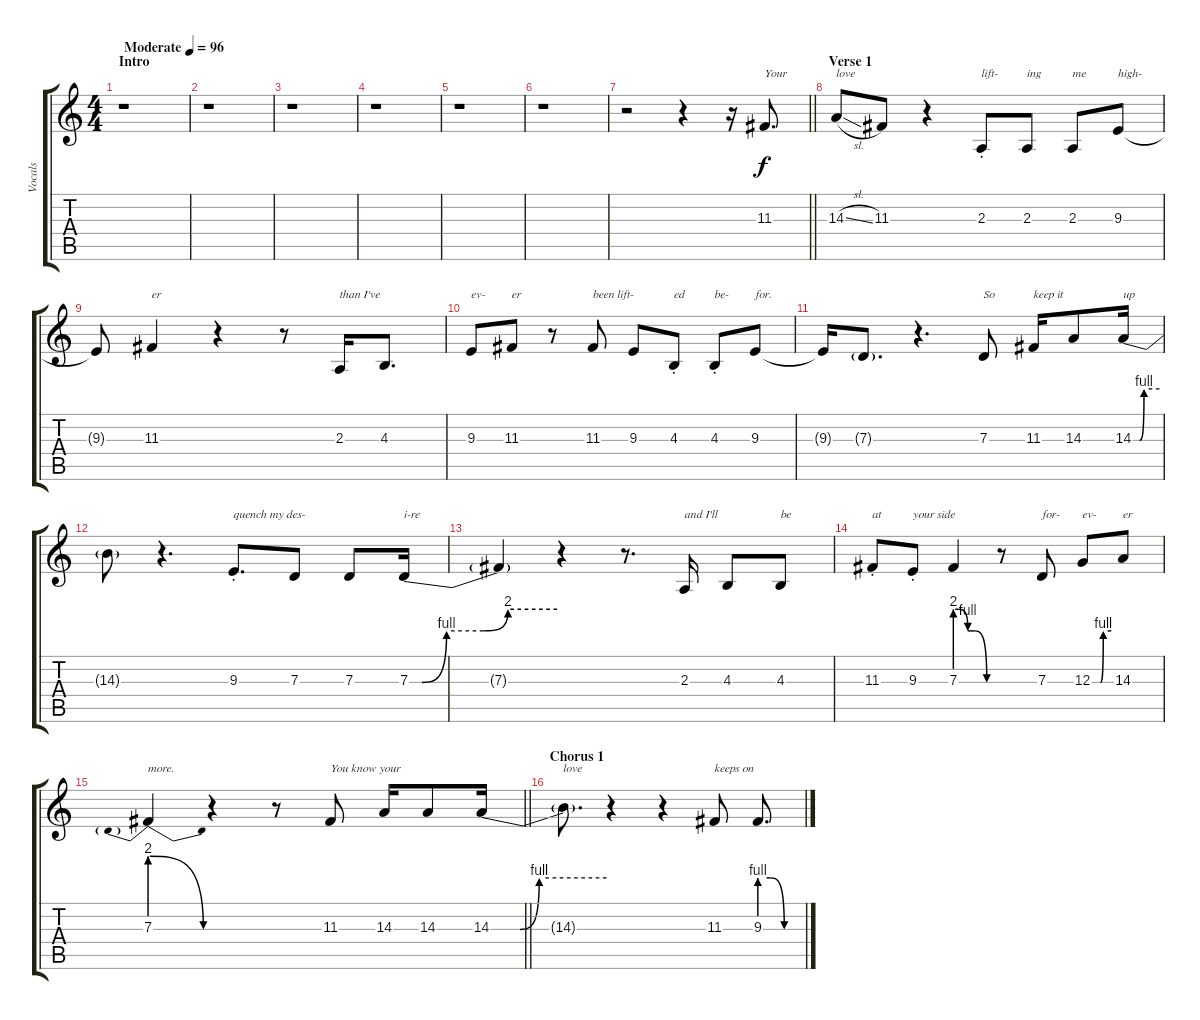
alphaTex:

\track ("Vocals" "Vocals") {instrument clarinet}
\staff {score tabs}
\tuning (E4 B3 G3 D3 A2 E2) {hide}
\ts (4 4)
\section ("" "Intro")
\tempo (96 "Moderate")
\clef g2
\ks c
r.1{dy f instrument clarinet} |
r.1 |
r.1 |
r.1 |
r.1 |
r.1 |
\barLineRight lightlight
r.2 r.4 r.16 11.3.8{d txt "Your"} |
\section ("" "Verse 1")
14.3{sl}.8{txt "love"} 11.3.8 r.4 2.3{st}.8{txt "lift-"} 2.3.8{txt "ing"} 2.3.8{txt "me"} 9.3.8{txt "high-"} |
9.3{t}.8 11.3.4{txt "er"} r.4 r.8 2.3.16{txt "than I've"} 4.3.8{d} |
9.3.8{txt "ev-"} 11.3.8{txt "er"} r.8 11.3.8{txt "been lift-"} 9.3.8 4.3{st}.8{txt "ed"} 4.3{st}.8{txt "be-"} 9.3.8{txt "for."} |
9.3{t}.16 7.3{g}.8{d} r.4{d} 7.3.8{txt "So"} 11.3.16{txt "keep it"} 14.3.8 14.3{be (custom 0 0 15 0 25 4 60 4)}.16{txt "up"} |
14.3{t}.8 r.4{d} 9.3{st}.8{d txt "quench my des-"} 7.3.8 7.3.8 7.3{be (custom 0 0 5 0 15 4 30 4 40 8 60 8)}.16{txt "i-re"} |
7.3{t}.4 r.4 r.8{d} 2.3.16{txt "and I'll"} 4.3.8 4.3.8{txt "be"} |
11.3{st}.8{txt "at"} 9.3{st}.8{txt "your side"} 7.3{be (custom 0 8 5 8 20 4 30 4 50 0 60 0)}.4 r.8 7.3.8{txt "for-"} 12.3{be (custom 0 0 26 0 35 4 60 4)}.8{txt "ev-"} 14.3.8{txt "er"} |
\barLineRight lightlight
7.3{be (prebendrelease 0 8 60 0)}.4{txt "more."} r.4 r.8 11.3.8{txt "You know your"} 14.3.16 14.3.8 14.3{be (custom 0 0 15 0 25 4 60 4)}.16 |
\section ("" "Chorus 1")
14.3{t}.8{d txt "love"} r.4 r.4 11.3.8{txt "keeps on"} 9.3{be (custom 0 4 15 4 35 0 60 0)}.8{d}
